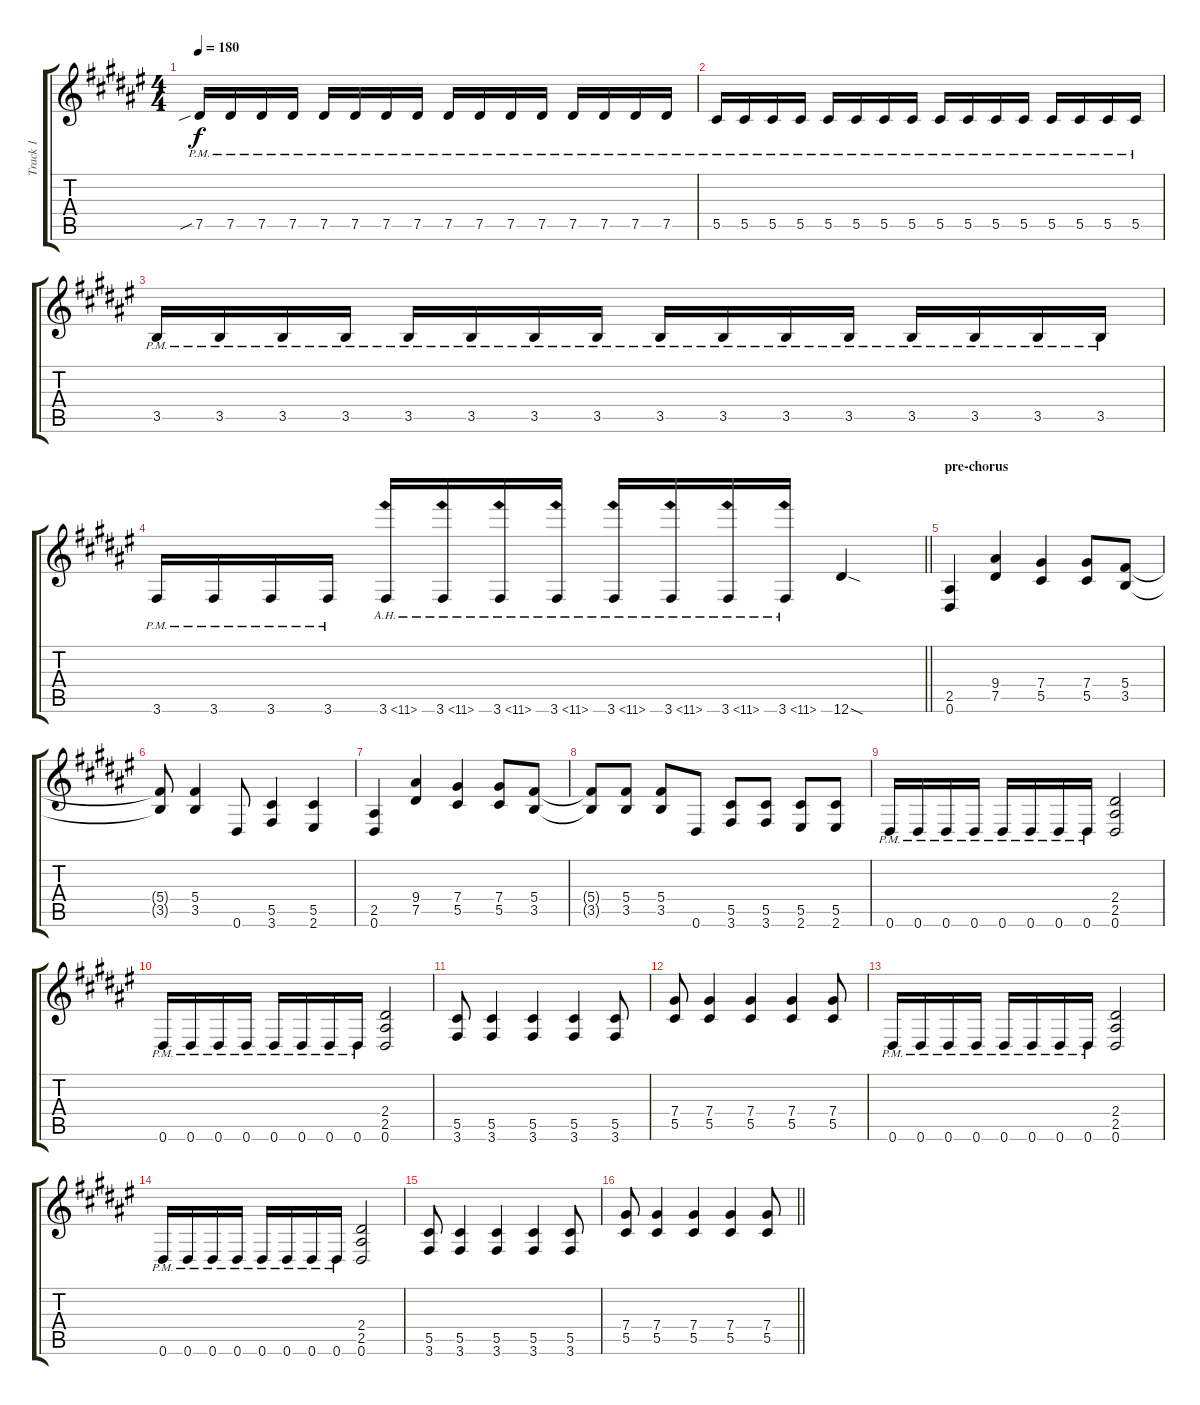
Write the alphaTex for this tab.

\track ("Track 1" "Track 1") {instrument distortionguitar}
\staff {score tabs}
\tuning (Eb4 Bb3 Gb3 Db3 Ab2 Eb2) {hide}
\ts (4 4)
\tempo 180
\clef g2
\ks f#
7.5{sib pm}.16{dy f} 7.5{pm}.16 7.5{pm}.16 7.5{pm}.16 7.5{pm}.16 7.5{pm}.16 7.5{pm}.16 7.5{pm}.16 7.5{pm}.16 7.5{pm}.16 7.5{pm}.16 7.5{pm}.16 7.5{pm}.16 7.5{pm}.16 7.5{pm}.16 7.5{pm}.16 |
5.5{pm}.16 5.5{pm}.16 5.5{pm}.16 5.5{pm}.16 5.5{pm}.16 5.5{pm}.16 5.5{pm}.16 5.5{pm}.16 5.5{pm}.16 5.5{pm}.16 5.5{pm}.16 5.5{pm}.16 5.5{pm}.16 5.5{pm}.16 5.5{pm}.16 5.5{pm}.16 |
3.5{pm}.16 3.5{pm}.16 3.5{pm}.16 3.5{pm}.16 3.5{pm}.16 3.5{pm}.16 3.5{pm}.16 3.5{pm}.16 3.5{pm}.16 3.5{pm}.16 3.5{pm}.16 3.5{pm}.16 3.5{pm}.16 3.5{pm}.16 3.5{pm}.16 3.5{pm}.16 |
\barLineRight lightlight
3.6{pm}.16 3.6{pm}.16 3.6{pm}.16 3.6{pm}.16 3.6{ah 8}.16 3.6{ah 8}.16 3.6{ah 8}.16 3.6{ah 8}.16 3.6{ah 8}.16 3.6{ah 8}.16 3.6{ah 8}.16 3.6{ah 8}.16 12.6{sod}.4 |
\section ("" "pre-chorus")
(2.5 0.6).4 (9.4 7.5).4 (7.4 5.5).4 (7.4 5.5).8 (5.4 3.5).8 |
(5.4{t} 3.5{t}).8 (5.4 3.5).4 0.6.8 (5.5 3.6).4 (5.5 2.6).4 |
(2.5 0.6).4 (9.4 7.5).4 (7.4 5.5).4 (7.4 5.5).8 (5.4 3.5).8 |
(5.4{t} 3.5{t}).8 (5.4 3.5).8 (5.4 3.5).8 0.6.8 (5.5 3.6).8 (5.5 3.6).8 (5.5 2.6).8 (5.5 2.6).8 |
0.6{pm}.16 0.6{pm}.16 0.6{pm}.16 0.6{pm}.16 0.6{pm}.16 0.6{pm}.16 0.6{pm}.16 0.6{pm}.16 (2.4 2.5 0.6).2 |
0.6{pm}.16 0.6{pm}.16 0.6{pm}.16 0.6{pm}.16 0.6{pm}.16 0.6{pm}.16 0.6{pm}.16 0.6{pm}.16 (2.4 2.5 0.6).2 |
(5.5 3.6).8 (5.5 3.6).4 (5.5 3.6).4 (5.5 3.6).4 (5.5 3.6).8 |
(7.4 5.5).8 (7.4 5.5).4 (7.4 5.5).4 (7.4 5.5).4 (7.4 5.5).8 |
0.6{pm}.16 0.6{pm}.16 0.6{pm}.16 0.6{pm}.16 0.6{pm}.16 0.6{pm}.16 0.6{pm}.16 0.6{pm}.16 (2.4 2.5 0.6).2 |
0.6{pm}.16 0.6{pm}.16 0.6{pm}.16 0.6{pm}.16 0.6{pm}.16 0.6{pm}.16 0.6{pm}.16 0.6{pm}.16 (2.4 2.5 0.6).2 |
(5.5 3.6).8 (5.5 3.6).4 (5.5 3.6).4 (5.5 3.6).4 (5.5 3.6).8 |
\barLineRight lightlight
(7.4 5.5).8 (7.4 5.5).4 (7.4 5.5).4 (7.4 5.5).4 (7.4 5.5).8
